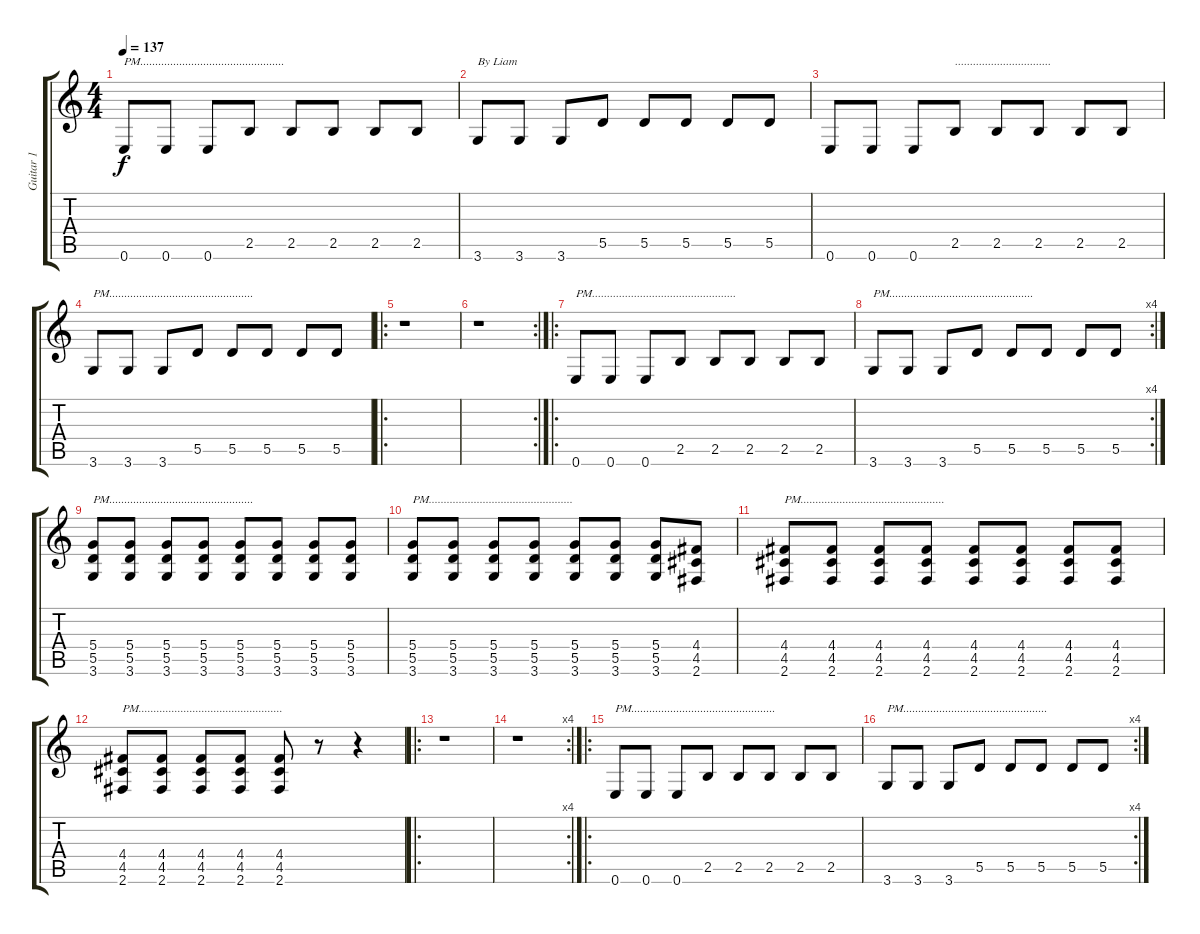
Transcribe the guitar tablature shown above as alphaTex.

\track ("Guitar 1" "Guitar 1") {instrument electricguitarclean}
\staff {score tabs}
\tuning (E4 B3 G3 D3 A2 E2) {hide}
\ts (4 4)
\tempo 137
\clef g2
\ks c
0.6.8{txt "PM................................................" dy f instrument electricguitarclean} 0.6.8 0.6.8 2.5.8 2.5.8 2.5.8 2.5.8 2.5.8 |
3.6.8{txt "By Liam"} 3.6.8 3.6.8 5.5.8 5.5.8 5.5.8 5.5.8 5.5.8 |
0.6.8 0.6.8 0.6.8 2.5.8{txt "................................"} 2.5.8 2.5.8 2.5.8 2.5.8 |
3.6.8{txt "PM................................................"} 3.6.8 3.6.8 5.5.8 5.5.8 5.5.8 5.5.8 5.5.8 |
\ro
r.1 |
\rc 2
r.1 |
\ro
0.6.8{txt "PM................................................"} 0.6.8 0.6.8 2.5.8 2.5.8 2.5.8 2.5.8 2.5.8 |
\rc 4
3.6.8{txt "PM................................................"} 3.6.8 3.6.8 5.5.8 5.5.8 5.5.8 5.5.8 5.5.8 |
(5.4 5.5 3.6).8{txt "PM................................................"} (5.4 5.5 3.6).8 (5.4 5.5 3.6).8 (5.4 5.5 3.6).8 (5.4 5.5 3.6).8 (5.4 5.5 3.6).8 (5.4 5.5 3.6).8 (5.4 5.5 3.6).8 |
(5.4 5.5 3.6).8{txt "PM................................................"} (5.4 5.5 3.6).8 (5.4 5.5 3.6).8 (5.4 5.5 3.6).8 (5.4 5.5 3.6).8 (5.4 5.5 3.6).8 (5.4 5.5 3.6).8 (4.4 4.5 2.6).8 |
(4.4 4.5 2.6).8{txt "PM................................................"} (4.4 4.5 2.6).8 (4.4 4.5 2.6).8 (4.4 4.5 2.6).8 (4.4 4.5 2.6).8 (4.4 4.5 2.6).8 (4.4 4.5 2.6).8 (4.4 4.5 2.6).8 |
(4.4 4.5 2.6).8{txt "PM................................................"} (4.4 4.5 2.6).8 (4.4 4.5 2.6).8 (4.4 4.5 2.6).8 (4.4 4.5 2.6).8 r.8 r.4 |
\ro
r.1 |
\rc 4
r.1 |
\ro
0.6.8{txt "PM................................................"} 0.6.8 0.6.8 2.5.8 2.5.8 2.5.8 2.5.8 2.5.8 |
\rc 4
3.6.8{txt "PM................................................"} 3.6.8 3.6.8 5.5.8 5.5.8 5.5.8 5.5.8 5.5.8
